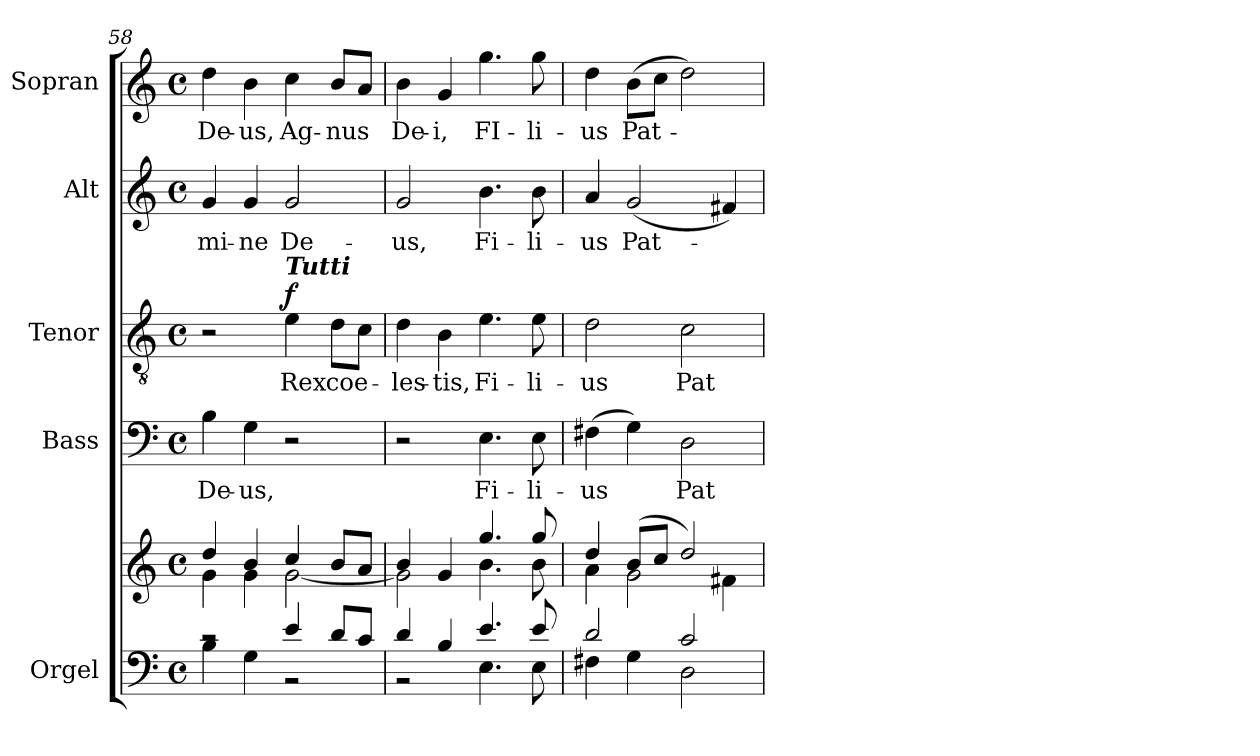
**kern	**kern	**kern	**text	**kern	**text	**dynam	**kern	**text	**kern	**text
*part5	*part5	*part4	*part4	*part3	*part3	*part3	*part2	*part2	*part1	*part1
*staff6	*staff5	*staff4	*staff4	*staff3	*staff3	*staff3	*staff2	*staff2	*staff1	*staff1
*I"Orgel	*	*I"Bass	*	*I"Tenor	*	*	*I"Alt	*	*I"Sopran	*
*I'Org.	*	*I'B.	*	*I'T.	*	*	*I'A.	*	*I'S.	*
*clefF4	*clefG2	*clefF4	*	*clefGv2	*	*	*clefG2	*	*clefG2	*
*k[]	*k[]	*k[]	*	*k[]	*	*	*k[]	*	*k[]	*
*C:	*C:	*C:	*	*C:	*	*	*C:	*	*C:	*
*M4/4	*M4/4	*M4/4	*	*M4/4	*	*	*M4/4	*	*M4/4	*
*met(c)	*met(c)	*met(c)	*	*met(c)	*	*	*met(c)	*	*met(c)	*
=58	=58	=58	=58	=58	=58	=58	=58	=58	=58	=58
*^	*^	*	*	*	*	*	*	*	*	*
!	!	!	!	!	!LO:LY:b	!	!	!	!	!LO:LY:b	!	!LO:LY:b
2rd	4B\	4dd/	4g\	4B\	De-	2r	.	.	4g/	-mi-	4dd\	De-
!	!	!	!	!	!LO:LY:b	!	!	!	!	!LO:LY:b	!	!LO:LY:b
.	4G\	4b/	4g\	4G\	-us,	.	.	.	4g/	-ne	4b\	-us,
!	!	!	!	!	!	!LO:TX:a:Bi:t=Tutti	!	!	!	!	!	!
!	!	!	!	!	!	!	!LO:LY:b	!LO:DY:a	!	!LO:LY:b	!	!LO:LY:b
4e/	2r	4cc/	[<2g\	2r	.	4e\	Rex	f	2g/	De-	4cc\	Ag-
!	!	!	!	!	!	!	!LO:LY:b	!	!	!	!	!LO:LY:b
8d/L	.	8b/L	.	.	.	8d\L	coe-	.	.	.	8b/L	-nus
8c/J	.	8a/J	.	.	.	8c\J	.	.	.	.	8a/J	.
=59	=59	=59	=59	=59	=59	=59	=59	=59	=59	=59	=59	=59
!	!	!	!	!	!	!	!LO:LY:b	!	!	!LO:LY:b	!	!LO:LY:b
4d/	2r	4b/	2g\]	2r	.	4d\	-les-	.	2g/	-us,	4b\	De-
!	!	!	!	!	!	!	!LO:LY:b	!	!	!	!	!LO:LY:b
4B/	.	4g/	.	.	.	4B\	-tis,	.	.	.	4g/	-i,
!	!	!	!	!	!LO:LY:b	!	!LO:LY:b	!	!	!LO:LY:b	!	!LO:LY:b
4.e/	4.E\	4.gg/	4.b\	4.E\	Fi-	4.e\	Fi-	.	4.b\	Fi-	4.gg\	FI-
!	!	!	!	!	!LO:LY:b	!	!LO:LY:b	!	!	!LO:LY:b	!	!LO:LY:b
8e/	8E\	8gg/	8b\	8E\	-li-	8e\	-li-	.	8b\	-li-	8gg\	-li-
=60	=60	=60	=60	=60	=60	=60	=60	=60	=60	=60	=60	=60
!	!	!	!	!	!LO:LY:b	!	!LO:LY:b	!	!	!LO:LY:b	!	!LO:LY:b
2d/	4F#X\	4dd/	4a\	(>4F#X\	-us	2d\	-us	.	4a/	-us	4dd\	-us
!	!	!	!	!	!	!	!	!	!	!LO:LY:b	!	!LO:LY:b
.	4G\	(>8b/L	2g\	4G\)	.	.	.	.	(<2g/	Pat-	(>8b\L	Pat-
.	.	8cc/J	.	.	.	.	.	.	.	.	8cc\J	.
!	!	!	!	!	!LO:LY:b	!	!LO:LY:b	!	!	!	!	!
2c/	2D\	2dd/)	.	2D\	Pat-	2c\	Pat-	.	.	.	2dd\)	.
.	.	.	4f#X\	.	.	.	.	.	4f#X/)	.	.	.
*v	*v	*	*	*	*	*	*	*	*	*	*	*
*	*v	*v	*	*	*	*	*	*	*	*	*
=	=	=	=	=	=	=	=	=	=	=
*-	*-	*-	*-	*-	*-	*-	*-	*-	*-	*-
